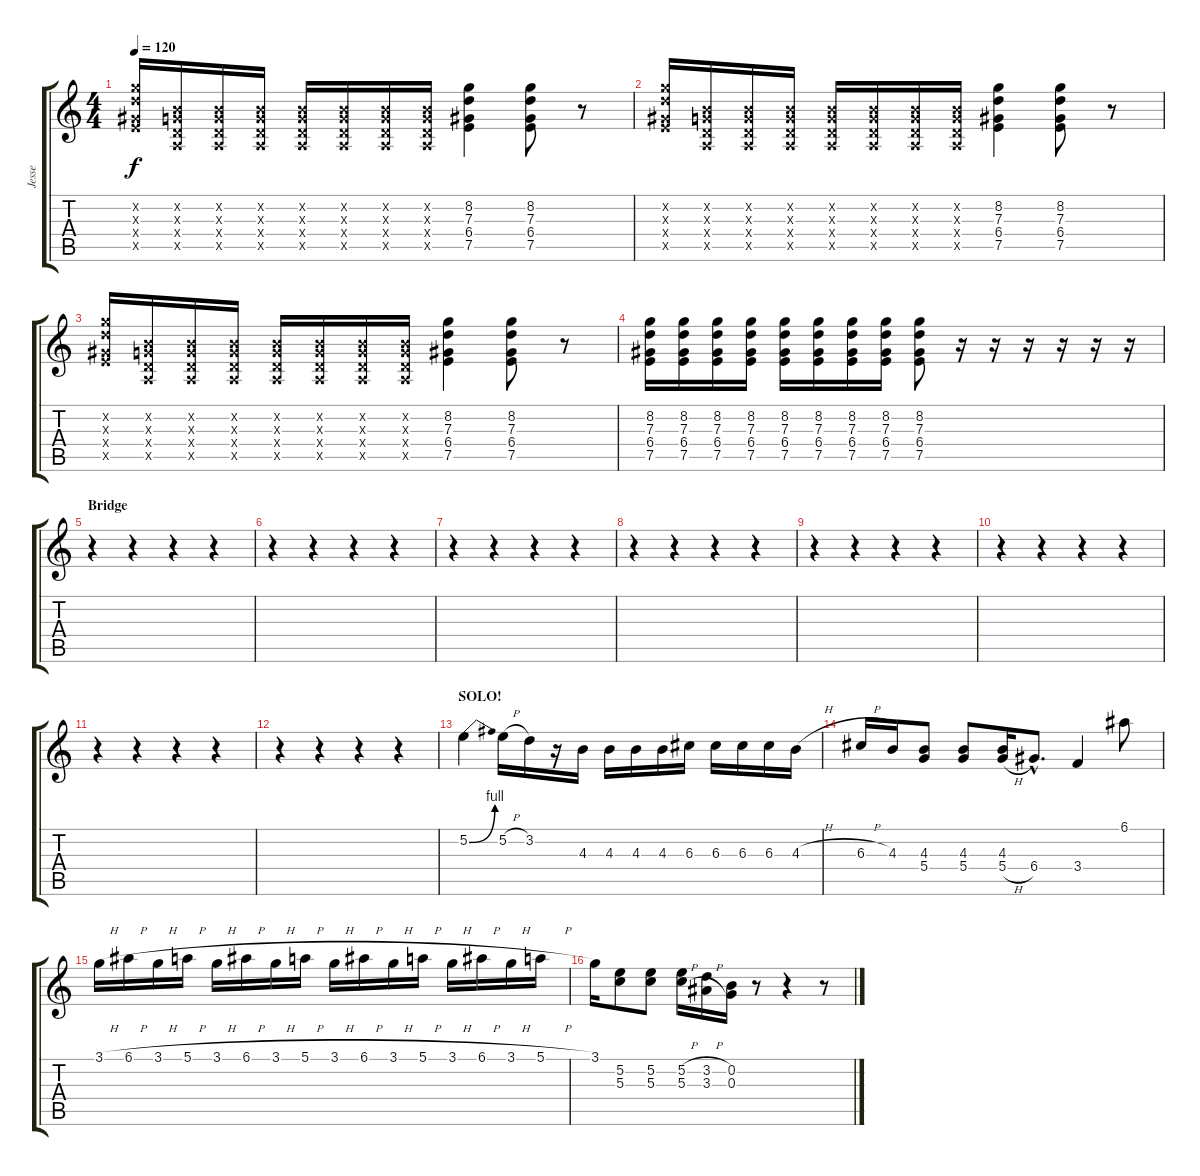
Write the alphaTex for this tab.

\track ("Jesse" "Jesse") {instrument distortionguitar}
\staff {score tabs}
\tuning (E4 B3 G3 D3 A2 E2) {hide}
\ts (4 4)
\tempo 120
\clef g2
\ks c
(8.2{x} 7.3{x} 6.4{x} 7.5{x}).16{dy f} (0.2{x} 0.3{x} 0.4{x} 0.5{x}).16 (0.2{x} 0.3{x} 0.4{x} 0.5{x}).16 (0.2{x} 0.3{x} 0.4{x} 0.5{x}).16 (0.2{x} 0.3{x} 0.4{x} 0.5{x}).16 (0.2{x} 0.3{x} 0.4{x} 0.5{x}).16 (0.2{x} 0.3{x} 0.4{x} 0.5{x}).16 (0.2{x} 0.3{x} 0.4{x} 0.5{x}).16 (8.2 7.3 6.4 7.5).4 (8.2 7.3 6.4 7.5).8 r.8 |
(8.2{x} 7.3{x} 6.4{x} 7.5{x}).16 (0.2{x} 0.3{x} 0.4{x} 0.5{x}).16 (0.2{x} 0.3{x} 0.4{x} 0.5{x}).16 (0.2{x} 0.3{x} 0.4{x} 0.5{x}).16 (0.2{x} 0.3{x} 0.4{x} 0.5{x}).16 (0.2{x} 0.3{x} 0.4{x} 0.5{x}).16 (0.2{x} 0.3{x} 0.4{x} 0.5{x}).16 (0.2{x} 0.3{x} 0.4{x} 0.5{x}).16 (8.2 7.3 6.4 7.5).4 (8.2 7.3 6.4 7.5).8 r.8 |
(8.2{x} 7.3{x} 6.4{x} 7.5{x}).16 (0.2{x} 0.3{x} 0.4{x} 0.5{x}).16 (0.2{x} 0.3{x} 0.4{x} 0.5{x}).16 (0.2{x} 0.3{x} 0.4{x} 0.5{x}).16 (0.2{x} 0.3{x} 0.4{x} 0.5{x}).16 (0.2{x} 0.3{x} 0.4{x} 0.5{x}).16 (0.2{x} 0.3{x} 0.4{x} 0.5{x}).16 (0.2{x} 0.3{x} 0.4{x} 0.5{x}).16 (8.2 7.3 6.4 7.5).4 (8.2 7.3 6.4 7.5).8 r.8 |
(8.2 7.3 6.4 7.5).16 (8.2 7.3 6.4 7.5).16 (8.2 7.3 6.4 7.5).16 (8.2 7.3 6.4 7.5).16 (8.2 7.3 6.4 7.5).16 (8.2 7.3 6.4 7.5).16 (8.2 7.3 6.4 7.5).16 (8.2 7.3 6.4 7.5).16 (8.2 7.3 6.4 7.5).8 r.16 r.16 r.16 r.16 r.16 r.16 |
\section ("" "Bridge")
r.4 r.4 r.4 r.4 |
r.4 r.4 r.4 r.4 |
r.4 r.4 r.4 r.4 |
r.4 r.4 r.4 r.4 |
r.4 r.4 r.4 r.4 |
r.4 r.4 r.4 r.4 |
r.4 r.4 r.4 r.4 |
r.4 r.4 r.4 r.4 |
\section ("" "SOLO!")
5.2{be (bend 0 0 60 4)}.4 5.2{h}.16 3.2.16 r.16 4.3.16 4.3.16 4.3.16 4.3.16 6.3.16 6.3.16 6.3.16 6.3.16 4.3{h}.16 |
6.3{h}.16 4.3.16 (4.3 5.4).8 (4.3 5.4).8 (4.3 5.4{h}).16 6.4{hac}.8{d} 3.4.4 6.1.8 |
3.1{h}.16 6.1{h}.16 3.1{h}.16 5.1{h}.16 3.1{h}.16 6.1{h}.16 3.1{h}.16 5.1{h}.16 3.1{h}.16 6.1{h}.16 3.1{h}.16 5.1{h}.16 3.1{h}.16 6.1{h}.16 3.1{h}.16 5.1{h}.16 |
3.1.16 (5.2 5.3).8 (5.2 5.3).8 (5.2{h} 5.3{h}).16 (3.2{h} 3.3{h}).16 (0.2 0.3).16 r.8 r.4 r.8
